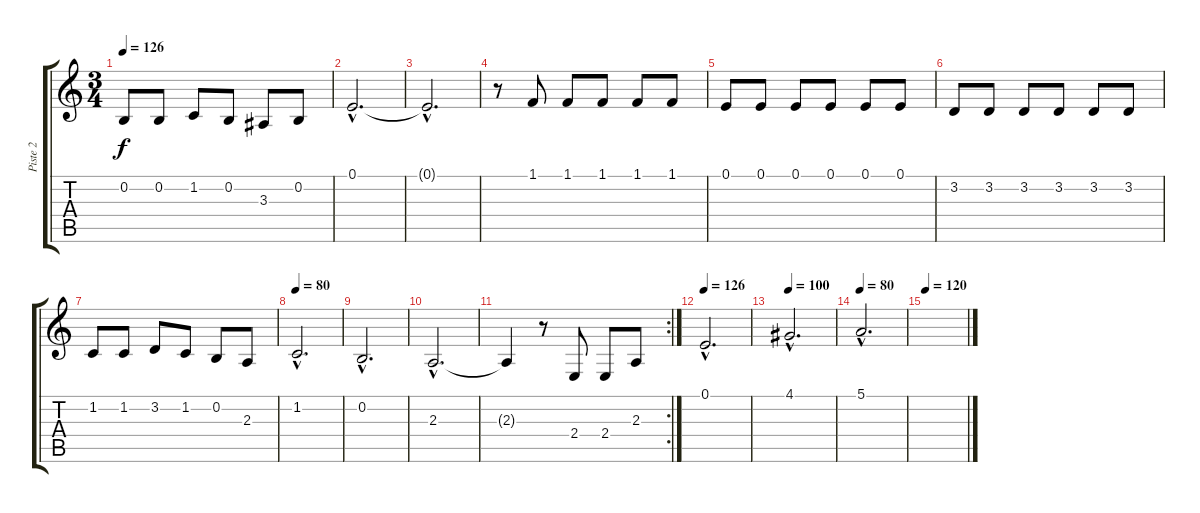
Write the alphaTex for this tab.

\track ("Piste 2" "Piste 2") {instrument clarinet}
\staff {score tabs}
\tuning (E4 B3 G3 D3 A2 E2) {hide}
\ts (3 4)
\tempo 126
\clef g2
\ks c
0.2.8{dy f} 0.2.8 1.2.8 0.2.8 3.3.8 0.2.8 |
0.1{hac}.2{d} |
0.1{hac t}.2{d} |
r.8 1.1.8 1.1.8 1.1.8 1.1.8 1.1.8 |
0.1.8 0.1.8 0.1.8 0.1.8 0.1.8 0.1.8 |
3.2.8 3.2.8 3.2.8 3.2.8 3.2.8 3.2.8 |
1.2.8 1.2.8 3.2.8 1.2.8 0.2.8 2.3.8 |
\tempo 80
1.2{hac}.2{d} |
0.2{hac}.2{d} |
2.3{hac}.2{d} |
\rc 2
2.3{t}.4 r.8 2.4.8 2.4.8 2.3.8 |
\tempo 126
0.1{hac}.2{d} |
\tempo 100
4.1{hac}.2{d} |
\tempo 80
5.1{hac}.2{d} |
\tempo 120
